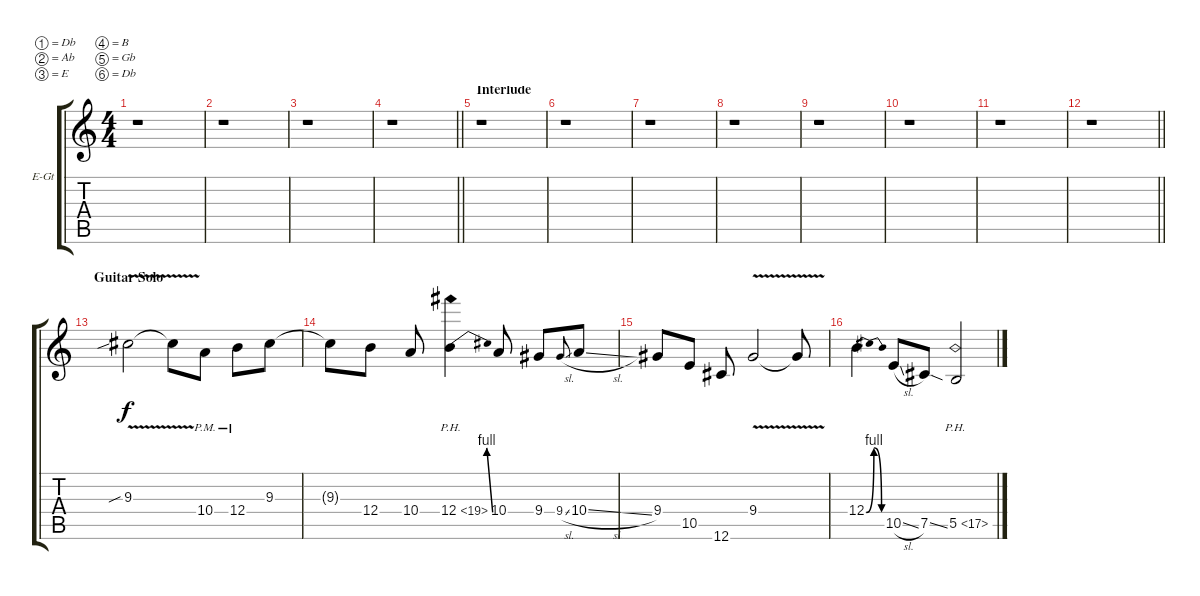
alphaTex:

\bracketExtendMode groupsimilarinstruments
\firstSystemTrackNameOrientation horizontal
\otherSystemsTrackNameOrientation horizontal
\track ("Electric Guitar 4" "E-Gt") {instrument distortionguitar}
\staff {score tabs}
\tuning (Db4 Ab3 E3 B2 Gb2 Db2)
\ts (4 4)
\tempo (184 hide)
\clef g2
\ks c
r.1{dy f} |
r.1 |
r.1 |
\tempo (184 "Driving Rock" 1 hide)
\barLineRight lightlight
r.1 |
\section ("" "Interlude")
\tempo (184 "Driving Rock" hide)
r.1 |
r.1 |
r.1 |
r.1 |
r.1 |
r.1 |
r.1 |
\barLineRight lightlight
r.1 |
\section ("" "Guitar Solo")
9.3{v sib}.2 9.3{v t}.8 10.4{pm}.8 12.4{pm}.8 9.3.8 |
9.3{t}.8 12.4.8 10.4.8 12.4{be (bend 0 0 60 4) ph 7}.4 10.4.8 9.4.8 9.4{sl}.8{gr onbeat} 10.4{sl}.8 |
9.4.8 10.5.8 12.6.8 9.4{v}.2 9.4{v t}.8 |
12.4{be (bendrelease 0 0 30 4 30 4 60 0)}.4 10.5{sl}.8 7.5{ss}.8 5.5{ph 12}.2
